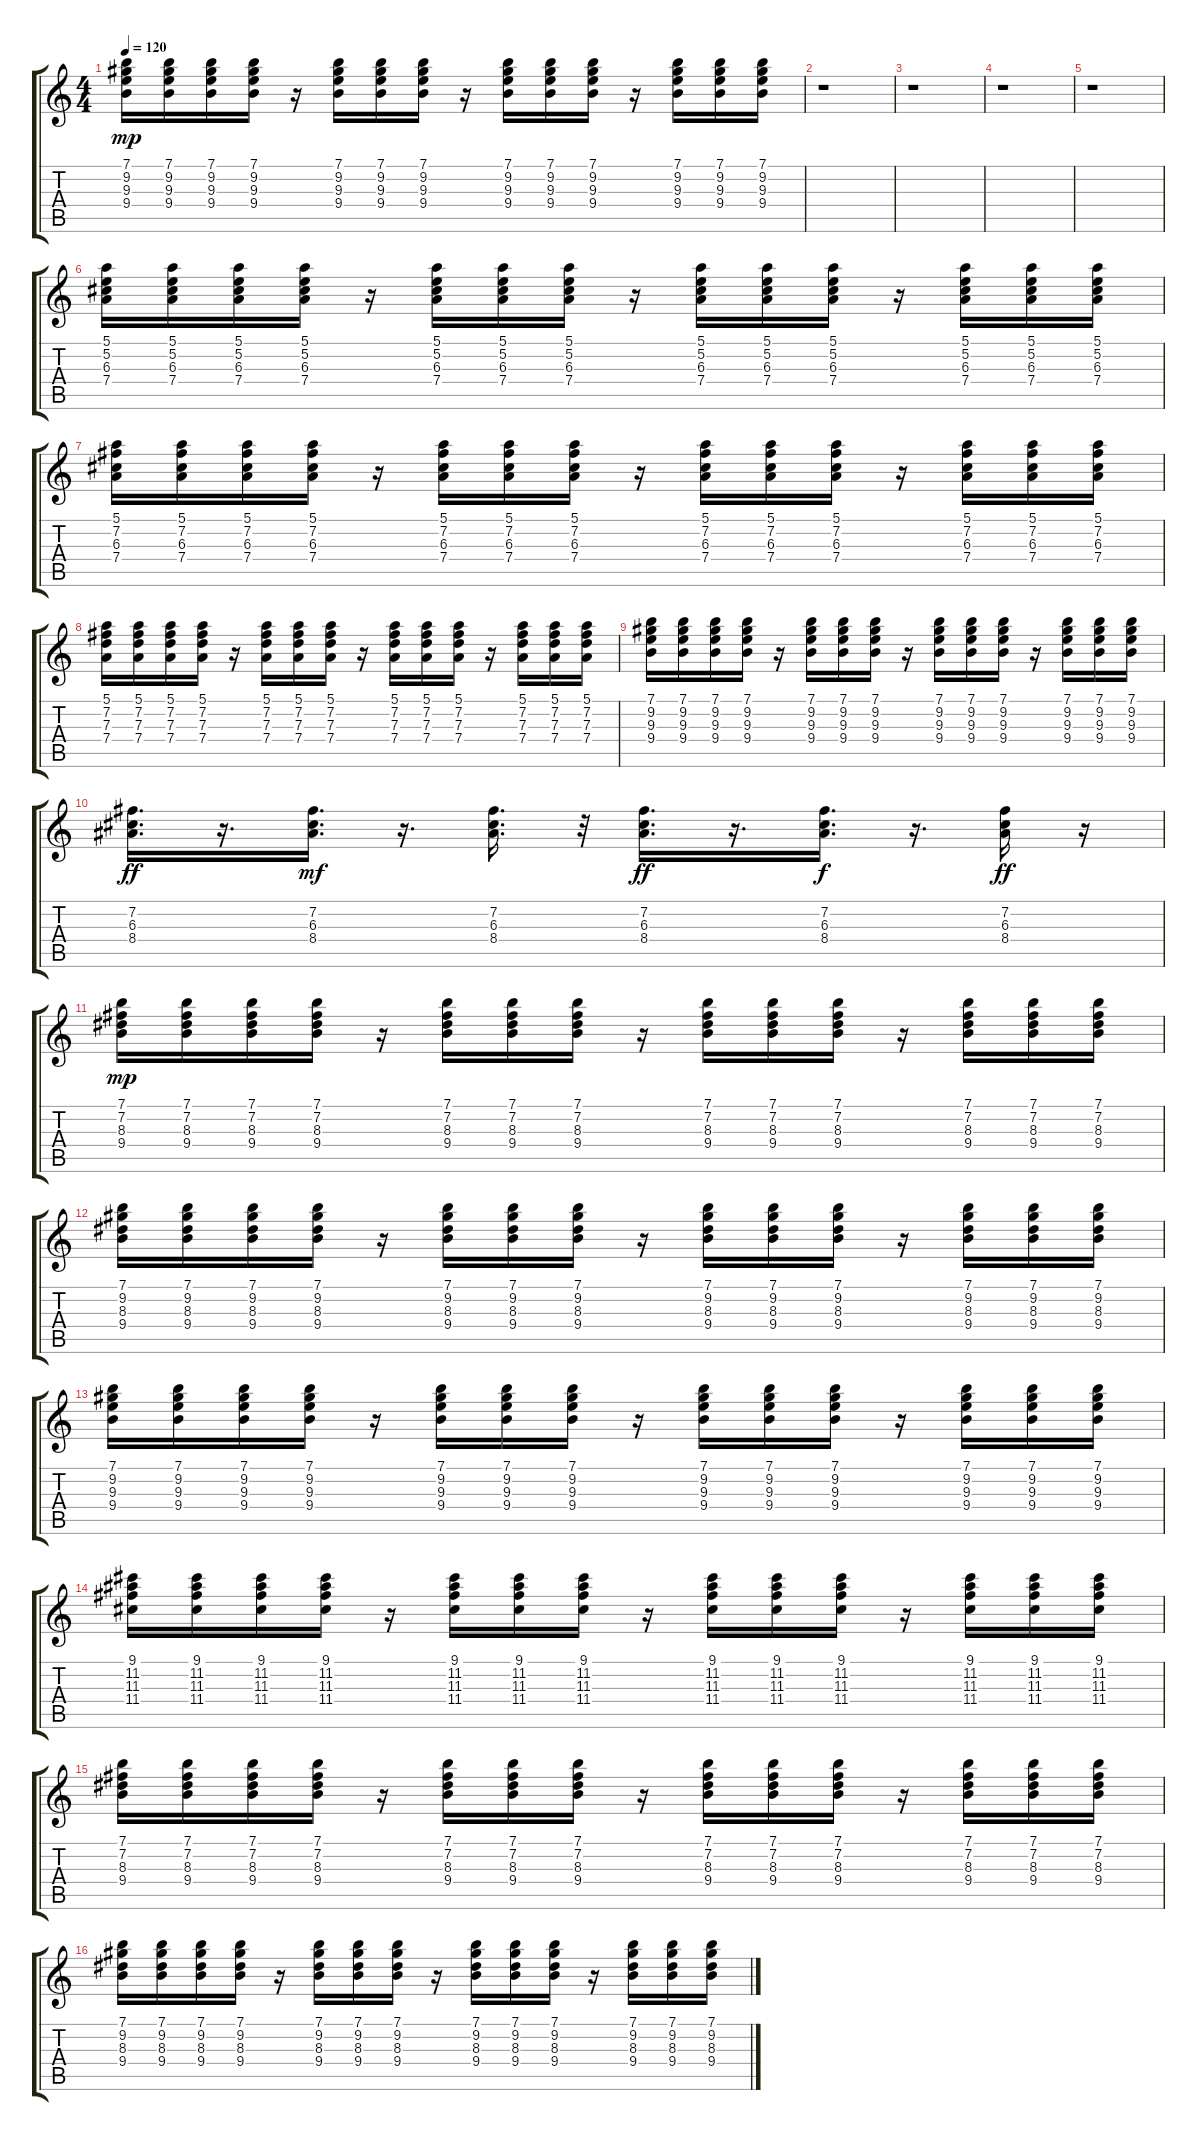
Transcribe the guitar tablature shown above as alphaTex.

\track "" {instrument acousticguitarnylon}
\staff {score tabs}
\tuning (E4 B3 G3 D3 A2 E2) {hide}
\ts (4 4)
\tempo 120
\clef g2
\ks c
(7.1 9.2 9.3 9.4).16{dy mp} (7.1 9.2 9.3 9.4).16 (7.1 9.2 9.3 9.4).16 (7.1 9.2 9.3 9.4).16 r.16 (7.1 9.2 9.3 9.4).16 (7.1 9.2 9.3 9.4).16 (7.1 9.2 9.3 9.4).16 r.16 (7.1 9.2 9.3 9.4).16 (7.1 9.2 9.3 9.4).16 (7.1 9.2 9.3 9.4).16 r.16 (7.1 9.2 9.3 9.4).16 (7.1 9.2 9.3 9.4).16 (7.1 9.2 9.3 9.4).16 |
r.1 |
r.1 |
r.1 |
r.1 |
(5.1 5.2 6.3 7.4).16 (5.1 5.2 6.3 7.4).16 (5.1 5.2 6.3 7.4).16 (5.1 5.2 6.3 7.4).16 r.16 (5.1 5.2 6.3 7.4).16 (5.1 5.2 6.3 7.4).16 (5.1 5.2 6.3 7.4).16 r.16 (5.1 5.2 6.3 7.4).16 (5.1 5.2 6.3 7.4).16 (5.1 5.2 6.3 7.4).16 r.16 (5.1 5.2 6.3 7.4).16 (5.1 5.2 6.3 7.4).16 (5.1 5.2 6.3 7.4).16 |
(5.1 7.2 6.3 7.4).16 (5.1 7.2 6.3 7.4).16 (5.1 7.2 6.3 7.4).16 (5.1 7.2 6.3 7.4).16 r.16 (5.1 7.2 6.3 7.4).16 (5.1 7.2 6.3 7.4).16 (5.1 7.2 6.3 7.4).16 r.16 (5.1 7.2 6.3 7.4).16 (5.1 7.2 6.3 7.4).16 (5.1 7.2 6.3 7.4).16 r.16 (5.1 7.2 6.3 7.4).16 (5.1 7.2 6.3 7.4).16 (5.1 7.2 6.3 7.4).16 |
(5.1 7.2 7.3 7.4).16 (5.1 7.2 7.3 7.4).16 (5.1 7.2 7.3 7.4).16 (5.1 7.2 7.3 7.4).16 r.16 (5.1 7.2 7.3 7.4).16 (5.1 7.2 7.3 7.4).16 (5.1 7.2 7.3 7.4).16 r.16 (5.1 7.2 7.3 7.4).16 (5.1 7.2 7.3 7.4).16 (5.1 7.2 7.3 7.4).16 r.16 (5.1 7.2 7.3 7.4).16 (5.1 7.2 7.3 7.4).16 (5.1 7.2 7.3 7.4).16 |
(7.1 9.2 9.3 9.4).16 (7.1 9.2 9.3 9.4).16 (7.1 9.2 9.3 9.4).16 (7.1 9.2 9.3 9.4).16 r.16 (7.1 9.2 9.3 9.4).16 (7.1 9.2 9.3 9.4).16 (7.1 9.2 9.3 9.4).16 r.16 (7.1 9.2 9.3 9.4).16 (7.1 9.2 9.3 9.4).16 (7.1 9.2 9.3 9.4).16 r.16 (7.1 9.2 9.3 9.4).16 (7.1 9.2 9.3 9.4).16 (7.1 9.2 9.3 9.4).16 |
(7.2 6.3 8.4).16{d dy ff} r.16{d} (7.2 6.3 8.4).16{d dy mf} r.16{d} (7.2 6.3 8.4).16{d} r.32 (7.2 6.3 8.4).16{d dy ff} r.16{d} (7.2 6.3 8.4).16{d dy f} r.16{d} (7.2 6.3 8.4).16{dy ff} r.16 |
(7.1 7.2 8.3 9.4).16{dy mp} (7.1 7.2 8.3 9.4).16 (7.1 7.2 8.3 9.4).16 (7.1 7.2 8.3 9.4).16 r.16 (7.1 7.2 8.3 9.4).16 (7.1 7.2 8.3 9.4).16 (7.1 7.2 8.3 9.4).16 r.16 (7.1 7.2 8.3 9.4).16 (7.1 7.2 8.3 9.4).16 (7.1 7.2 8.3 9.4).16 r.16 (7.1 7.2 8.3 9.4).16 (7.1 7.2 8.3 9.4).16 (7.1 7.2 8.3 9.4).16 |
(7.1 9.2 8.3 9.4).16 (7.1 9.2 8.3 9.4).16 (7.1 9.2 8.3 9.4).16 (7.1 9.2 8.3 9.4).16 r.16 (7.1 9.2 8.3 9.4).16 (7.1 9.2 8.3 9.4).16 (7.1 9.2 8.3 9.4).16 r.16 (7.1 9.2 8.3 9.4).16 (7.1 9.2 8.3 9.4).16 (7.1 9.2 8.3 9.4).16 r.16 (7.1 9.2 8.3 9.4).16 (7.1 9.2 8.3 9.4).16 (7.1 9.2 8.3 9.4).16 |
(7.1 9.2 9.3 9.4).16 (7.1 9.2 9.3 9.4).16 (7.1 9.2 9.3 9.4).16 (7.1 9.2 9.3 9.4).16 r.16 (7.1 9.2 9.3 9.4).16 (7.1 9.2 9.3 9.4).16 (7.1 9.2 9.3 9.4).16 r.16 (7.1 9.2 9.3 9.4).16 (7.1 9.2 9.3 9.4).16 (7.1 9.2 9.3 9.4).16 r.16 (7.1 9.2 9.3 9.4).16 (7.1 9.2 9.3 9.4).16 (7.1 9.2 9.3 9.4).16 |
(9.1 11.2 11.3 11.4).16 (9.1 11.2 11.3 11.4).16 (9.1 11.2 11.3 11.4).16 (9.1 11.2 11.3 11.4).16 r.16 (9.1 11.2 11.3 11.4).16 (9.1 11.2 11.3 11.4).16 (9.1 11.2 11.3 11.4).16 r.16 (9.1 11.2 11.3 11.4).16 (9.1 11.2 11.3 11.4).16 (9.1 11.2 11.3 11.4).16 r.16 (9.1 11.2 11.3 11.4).16 (9.1 11.2 11.3 11.4).16 (9.1 11.2 11.3 11.4).16 |
(7.1 7.2 8.3 9.4).16 (7.1 7.2 8.3 9.4).16 (7.1 7.2 8.3 9.4).16 (7.1 7.2 8.3 9.4).16 r.16 (7.1 7.2 8.3 9.4).16 (7.1 7.2 8.3 9.4).16 (7.1 7.2 8.3 9.4).16 r.16 (7.1 7.2 8.3 9.4).16 (7.1 7.2 8.3 9.4).16 (7.1 7.2 8.3 9.4).16 r.16 (7.1 7.2 8.3 9.4).16 (7.1 7.2 8.3 9.4).16 (7.1 7.2 8.3 9.4).16 |
(7.1 9.2 8.3 9.4).16 (7.1 9.2 8.3 9.4).16 (7.1 9.2 8.3 9.4).16 (7.1 9.2 8.3 9.4).16 r.16 (7.1 9.2 8.3 9.4).16 (7.1 9.2 8.3 9.4).16 (7.1 9.2 8.3 9.4).16 r.16 (7.1 9.2 8.3 9.4).16 (7.1 9.2 8.3 9.4).16 (7.1 9.2 8.3 9.4).16 r.16 (7.1 9.2 8.3 9.4).16 (7.1 9.2 8.3 9.4).16 (7.1 9.2 8.3 9.4).16
